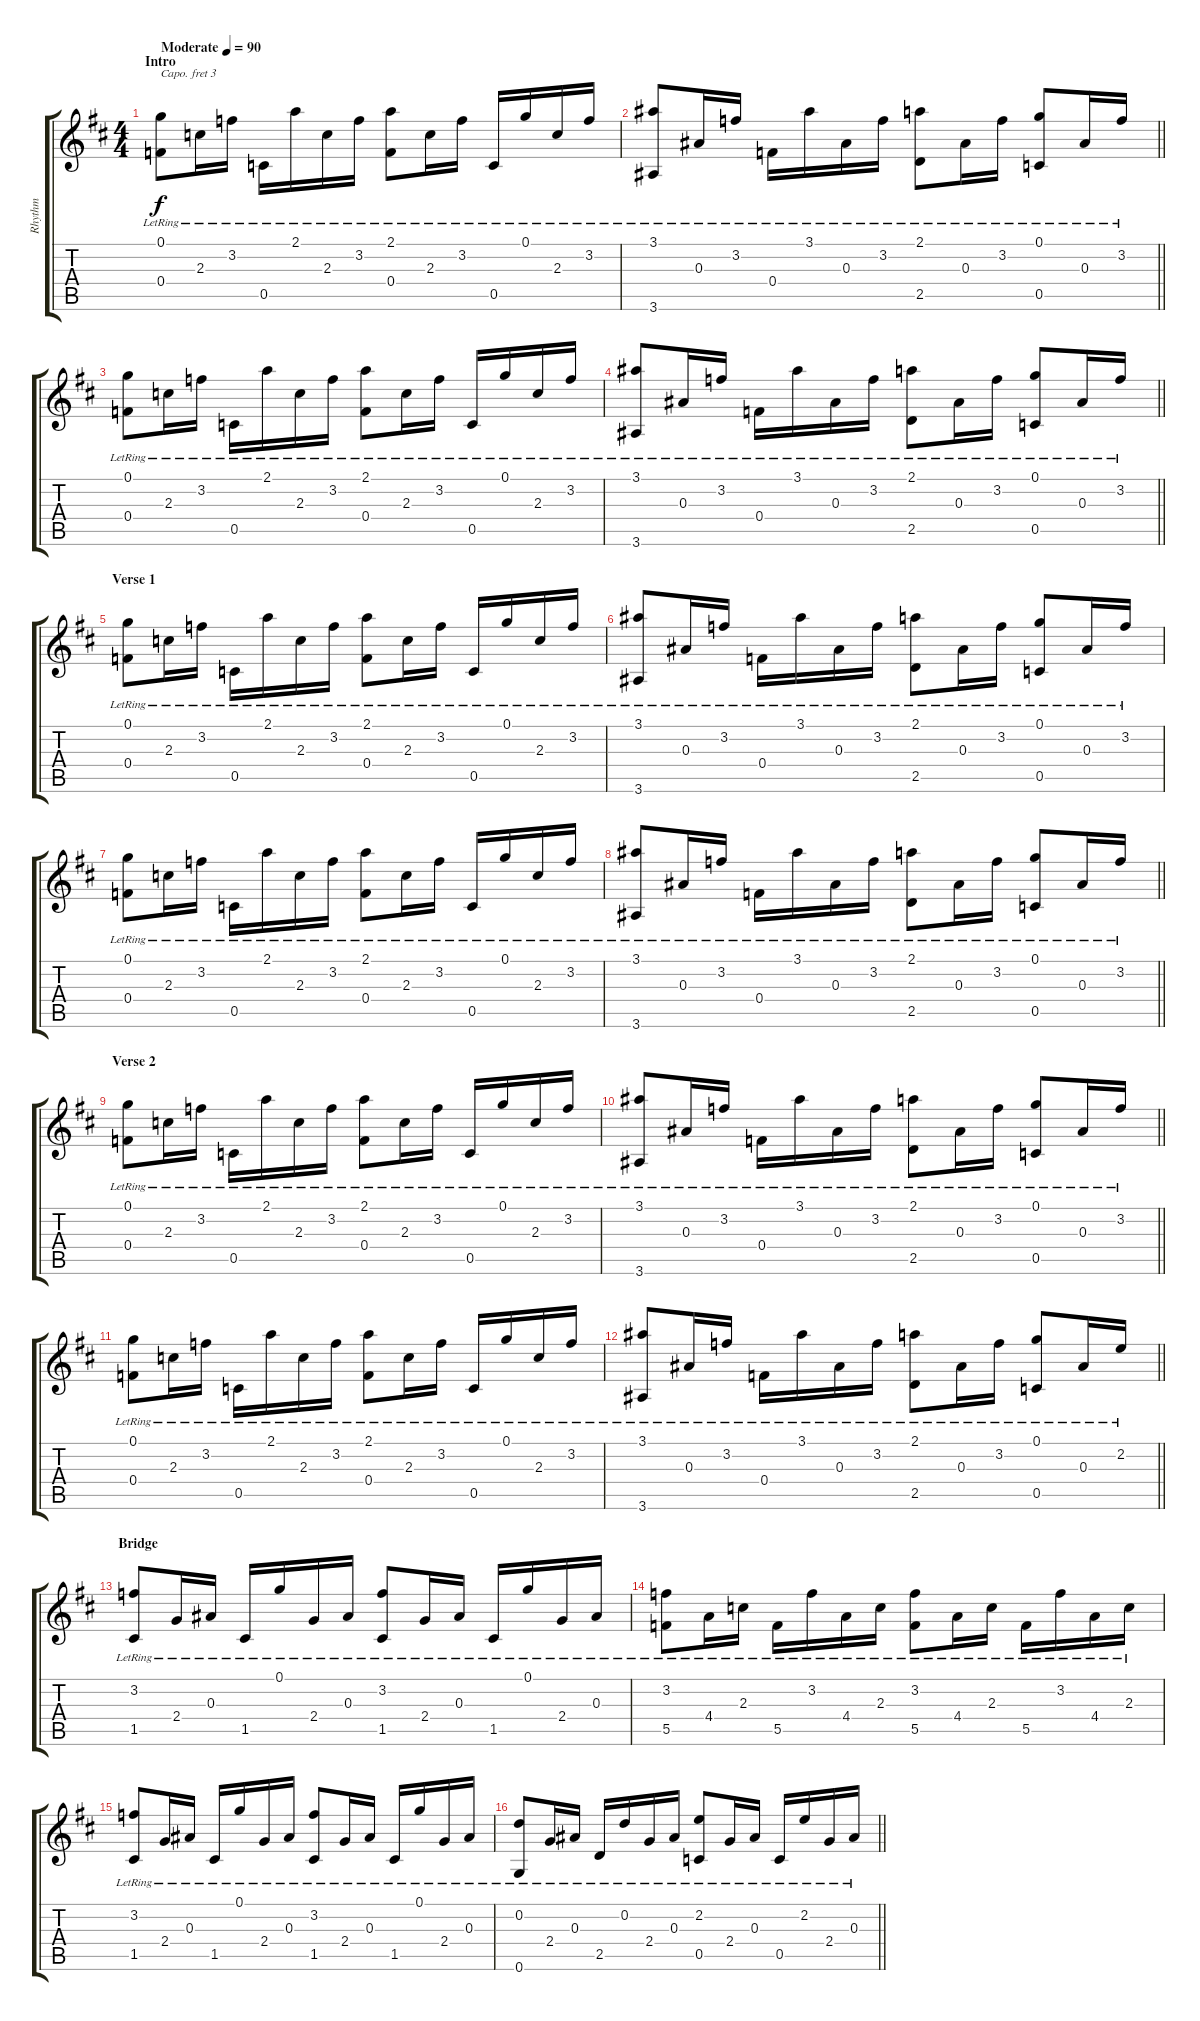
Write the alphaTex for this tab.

\track ("Rhythm" "Rhythm") {instrument acousticguitarsteel}
\staff {score tabs}
\capo 3
\tuning (E4 B3 G3 D3 A2 E2) {hide}
\ts (4 4)
\section ("" "Intro")
\tempo (90 "Moderate")
\clef g2
\ks d
(0.1{lr} 0.4{lr}).8{dy f instrument acousticguitarsteel} 2.3{lr}.16 3.2{lr}.16 0.5{lr}.16 2.1{lr}.16 2.3{lr}.16 3.2{lr}.16 (2.1{lr} 0.4{lr}).8 2.3{lr}.16 3.2{lr}.16 0.5{lr}.16 0.1{lr}.16 2.3{lr}.16 3.2{lr}.16 |
\barLineRight lightlight
(3.1{lr} 3.6{lr}).8 0.3{lr}.16 3.2{lr}.16 0.4{lr}.16 3.1{lr}.16 0.3{lr}.16 3.2{lr}.16 (2.1{lr} 2.5{lr}).8 0.3{lr}.16 3.2{lr}.16 (0.1{lr} 0.5{lr}).8 0.3{lr}.16 3.2{lr}.16 |
(0.1{lr} 0.4{lr}).8 2.3{lr}.16 3.2{lr}.16 0.5{lr}.16 2.1{lr}.16 2.3{lr}.16 3.2{lr}.16 (2.1{lr} 0.4{lr}).8 2.3{lr}.16 3.2{lr}.16 0.5{lr}.16 0.1{lr}.16 2.3{lr}.16 3.2{lr}.16 |
\barLineRight lightlight
(3.1{lr} 3.6{lr}).8 0.3{lr}.16 3.2{lr}.16 0.4{lr}.16 3.1{lr}.16 0.3{lr}.16 3.2{lr}.16 (2.1{lr} 2.5{lr}).8 0.3{lr}.16 3.2{lr}.16 (0.1{lr} 0.5{lr}).8 0.3{lr}.16 3.2{lr}.16 |
\section ("" "Verse 1")
(0.1{lr} 0.4{lr}).8 2.3{lr}.16 3.2{lr}.16 0.5{lr}.16 2.1{lr}.16 2.3{lr}.16 3.2{lr}.16 (2.1{lr} 0.4{lr}).8 2.3{lr}.16 3.2{lr}.16 0.5{lr}.16 0.1{lr}.16 2.3{lr}.16 3.2{lr}.16 |
(3.1{lr} 3.6{lr}).8 0.3{lr}.16 3.2{lr}.16 0.4{lr}.16 3.1{lr}.16 0.3{lr}.16 3.2{lr}.16 (2.1{lr} 2.5{lr}).8 0.3{lr}.16 3.2{lr}.16 (0.1{lr} 0.5{lr}).8 0.3{lr}.16 3.2{lr}.16 |
(0.1{lr} 0.4{lr}).8 2.3{lr}.16 3.2{lr}.16 0.5{lr}.16 2.1{lr}.16 2.3{lr}.16 3.2{lr}.16 (2.1{lr} 0.4{lr}).8 2.3{lr}.16 3.2{lr}.16 0.5{lr}.16 0.1{lr}.16 2.3{lr}.16 3.2{lr}.16 |
\barLineRight lightlight
(3.1{lr} 3.6{lr}).8 0.3{lr}.16 3.2{lr}.16 0.4{lr}.16 3.1{lr}.16 0.3{lr}.16 3.2{lr}.16 (2.1{lr} 2.5{lr}).8 0.3{lr}.16 3.2{lr}.16 (0.1{lr} 0.5{lr}).8 0.3{lr}.16 3.2{lr}.16 |
\section ("" "Verse 2")
(0.1{lr} 0.4{lr}).8 2.3{lr}.16 3.2{lr}.16 0.5{lr}.16 2.1{lr}.16 2.3{lr}.16 3.2{lr}.16 (2.1{lr} 0.4{lr}).8 2.3{lr}.16 3.2{lr}.16 0.5{lr}.16 0.1{lr}.16 2.3{lr}.16 3.2{lr}.16 |
\barLineRight lightlight
(3.1{lr} 3.6{lr}).8 0.3{lr}.16 3.2{lr}.16 0.4{lr}.16 3.1{lr}.16 0.3{lr}.16 3.2{lr}.16 (2.1{lr} 2.5{lr}).8 0.3{lr}.16 3.2{lr}.16 (0.1{lr} 0.5{lr}).8 0.3{lr}.16 3.2{lr}.16 |
(0.1{lr} 0.4{lr}).8 2.3{lr}.16 3.2{lr}.16 0.5{lr}.16 2.1{lr}.16 2.3{lr}.16 3.2{lr}.16 (2.1{lr} 0.4{lr}).8 2.3{lr}.16 3.2{lr}.16 0.5{lr}.16 0.1{lr}.16 2.3{lr}.16 3.2{lr}.16 |
\barLineRight lightlight
(3.1{lr} 3.6{lr}).8 0.3{lr}.16 3.2{lr}.16 0.4{lr}.16 3.1{lr}.16 0.3{lr}.16 3.2{lr}.16 (2.1{lr} 2.5{lr}).8 0.3{lr}.16 3.2{lr}.16 (0.1{lr} 0.5{lr}).8 0.3{lr}.16 2.2{lr}.16 |
\section ("" "Bridge")
(3.2{lr} 1.5{lr}).8 2.4{lr}.16 0.3{lr}.16 1.5{lr}.16 0.1{lr}.16 2.4{lr}.16 0.3{lr}.16 (3.2{lr} 1.5{lr}).8 2.4{lr}.16 0.3{lr}.16 1.5{lr}.16 0.1{lr}.16 2.4{lr}.16 0.3{lr}.16 |
(3.2{lr} 5.5{lr}).8 4.4{lr}.16 2.3{lr}.16 5.5{lr}.16 3.2{lr}.16 4.4{lr}.16 2.3{lr}.16 (3.2{lr} 5.5{lr}).8 4.4{lr}.16 2.3{lr}.16 5.5{lr}.16 3.2{lr}.16 4.4{lr}.16 2.3{lr}.16 |
(3.2{lr} 1.5{lr}).8 2.4{lr}.16 0.3{lr}.16 1.5{lr}.16 0.1{lr}.16 2.4{lr}.16 0.3{lr}.16 (3.2{lr} 1.5{lr}).8 2.4{lr}.16 0.3{lr}.16 1.5{lr}.16 0.1{lr}.16 2.4{lr}.16 0.3{lr}.16 |
\barLineRight lightlight
(0.2{lr} 0.6{lr}).8 2.4{lr}.16 0.3{lr}.16 2.5{lr}.16 0.2{lr}.16 2.4{lr}.16 0.3{lr}.16 (2.2{lr} 0.5{lr}).8 2.4{lr}.16 0.3{lr}.16 0.5{lr}.16 2.2{lr}.16 2.4{lr}.16 0.3{lr}.16
